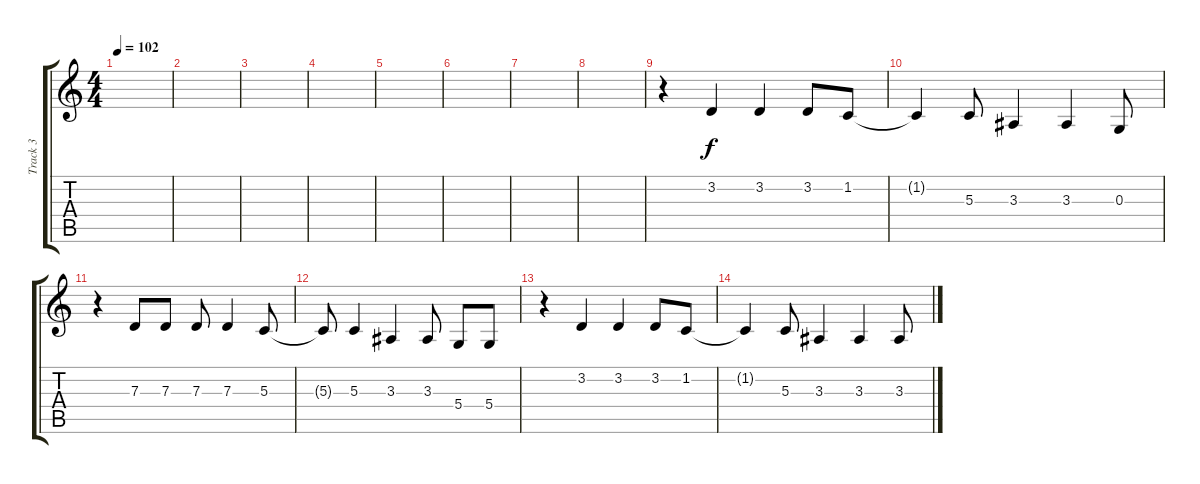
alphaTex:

\track ("Track 3" "Track 3") {instrument lead6voice}
\staff {score tabs}
\tuning (E4 B3 G3 D3 A2 E2) {hide}
\ts (4 4)
\tempo 102
\clef g2
\ks c
|
|
|
|
|
|
|
|
r.4 3.2.4 3.2.4 3.2.8 1.2.8 |
1.2{t}.4 5.3.8 3.3.4 3.3.4 0.3.8 |
r.4 7.3.8 7.3.8 7.3.8 7.3.4 5.3.8 |
5.3{t}.8 5.3.4 3.3.4 3.3.8 5.4.8 5.4.8 |
r.4 3.2.4 3.2.4 3.2.8 1.2.8 |
1.2{t}.4 5.3.8 3.3.4 3.3.4 3.3.8
